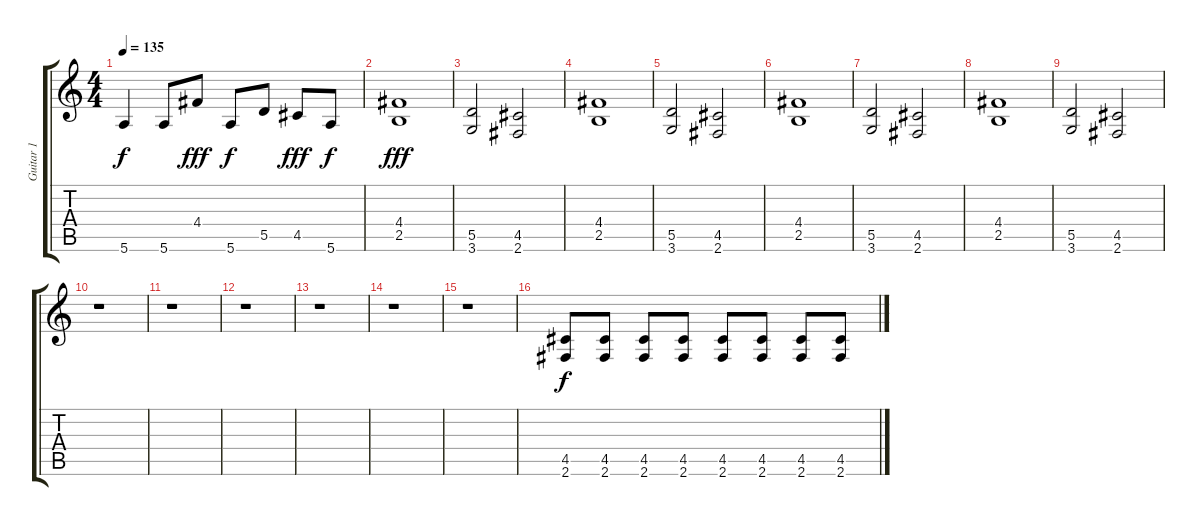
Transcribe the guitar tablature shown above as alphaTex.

\track ("Guitar 1" "Guitar 1") {instrument overdrivenguitar}
\staff {score tabs}
\tuning (E4 B3 G3 D3 A2 E2) {hide}
\ts (4 4)
\tempo 135
\clef g2
\ks c
5.6.4{dy f} 5.6.8 4.4.8{dy fff} 5.6.8{dy f} 5.5.8 4.5.8{dy fff} 5.6.8{dy f} |
(4.4 2.5).1{dy fff} |
(5.5 3.6).2 (4.5 2.6).2 |
(4.4 2.5).1 |
(5.5 3.6).2 (4.5 2.6).2 |
(4.4 2.5).1 |
(5.5 3.6).2 (4.5 2.6).2 |
(4.4 2.5).1 |
(5.5 3.6).2 (4.5 2.6).2 |
r.1 |
r.1 |
r.1 |
r.1 |
r.1 |
r.1 |
(4.5 2.6).8{dy f} (4.5 2.6).8 (4.5 2.6).8 (4.5 2.6).8 (4.5 2.6).8 (4.5 2.6).8 (4.5 2.6).8 (4.5 2.6).8
